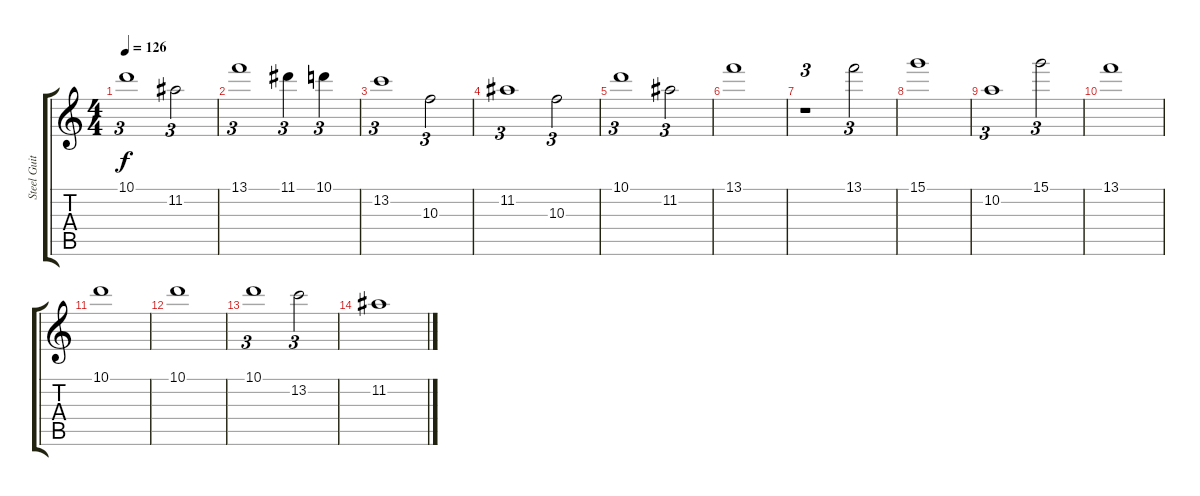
\track ("Steel Guitar" "Steel Guit") {instrument electricguitarjazz}
\staff {score tabs}
\tuning (E4 B3 G3 D3 A2 E2) {hide}
\ts (4 4)
\tempo 126
\clef g2
\ks c
10.1.1{tu (3 2) dy f} 11.2.2{tu (3 2)} |
13.1.1{tu (3 2)} 11.1.4{tu (3 2)} 10.1.4{tu (3 2)} |
13.2.1{tu (3 2)} 10.3.2{tu (3 2)} |
11.2.1{tu (3 2)} 10.3.2{tu (3 2)} |
10.1.1{tu (3 2)} 11.2.2{tu (3 2)} |
13.1.1 |
r.1{tu (3 2)} 13.1.2{tu (3 2)} |
15.1.1 |
10.2.1{tu (3 2)} 15.1.2{tu (3 2)} |
13.1.1 |
10.1.1 |
10.1.1 |
10.1.1{tu (3 2)} 13.2.2{tu (3 2)} |
11.2.1
